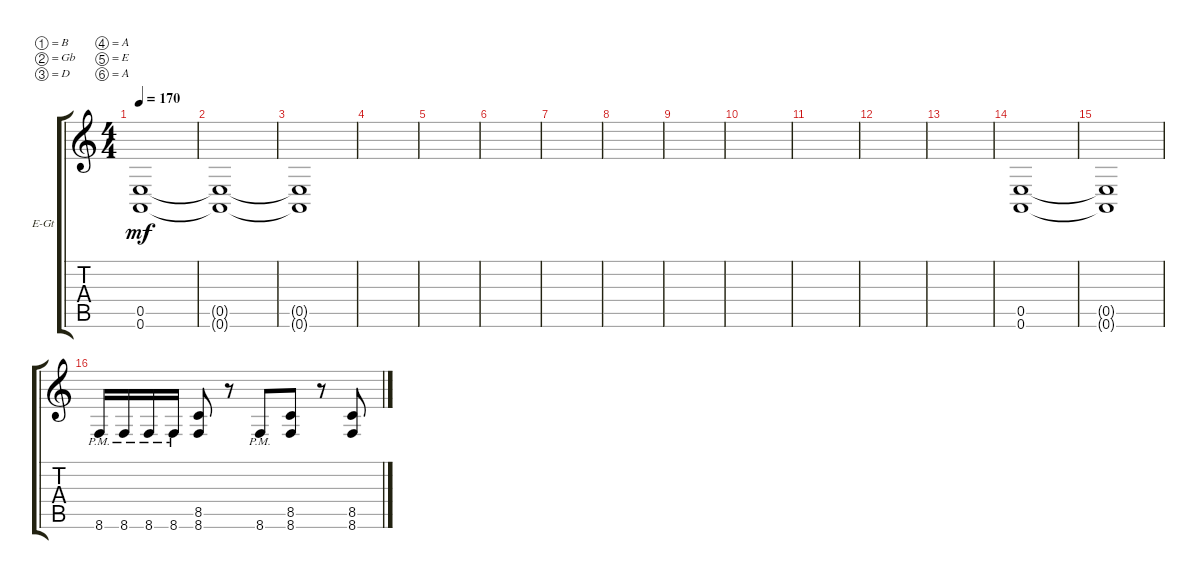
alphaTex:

\bracketExtendMode groupsimilarinstruments
\firstSystemTrackNameOrientation horizontal
\otherSystemsTrackNameOrientation horizontal
\track ("Nevan Alahy" "E-Gt") {instrument distortionguitar}
\staff {score tabs}
\tuning (B3 Gb3 D3 A2 E2 A1)
\ts (4 4)
\tempo 170
\clef g2
\ks c
(0.6{t} 0.5{t}).1{dy mf} |
(0.6{t} 0.5{t}).1 |
(0.6{t} 0.5{t}).1 |
|
|
|
|
|
|
|
|
|
|
(0.6 0.5).1 |
(0.5{t} 0.6{t}).1 |
8.6{pm}.16 8.6{pm}.16 8.6{pm}.16 8.6{pm}.16 (8.6 8.5).8 r.8 8.6{pm}.8 (8.6 8.5).8 r.8 (8.6 8.5).8
